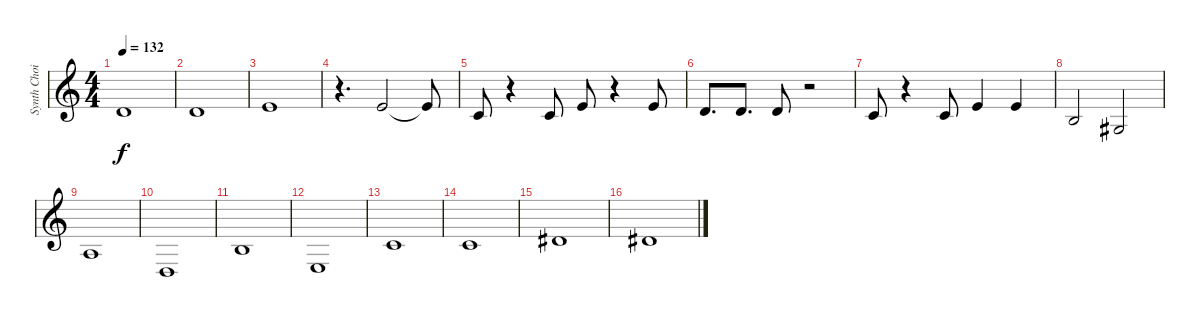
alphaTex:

\track ("Synth Choir Voice 1" "Synth Choi") {instrument choiraahs}
\staff {score}
\tuning (E4 B3 G3 D3 A2 E2 B1) {hide}
\ts (4 4)
\tempo 132
\clef g2
\ks c
3.2.1{dy f} |
3.2.1 |
0.1.1 |
r.4{d} 0.1.2 0.1{t}.8 |
1.2.8 r.4 1.2.8 0.1.8 r.4 0.1.8 |
3.2.8{d} 3.2.8{d} 3.2.8 r.2 |
1.2.8 r.4 1.2.8 0.1.4 0.1.4 |
0.2.2 1.3.2 |
2.3.1 |
0.4.1 |
0.2.1 |
2.4.1 |
1.2.1 |
1.2.1 |
4.2.1 |
4.2.1
